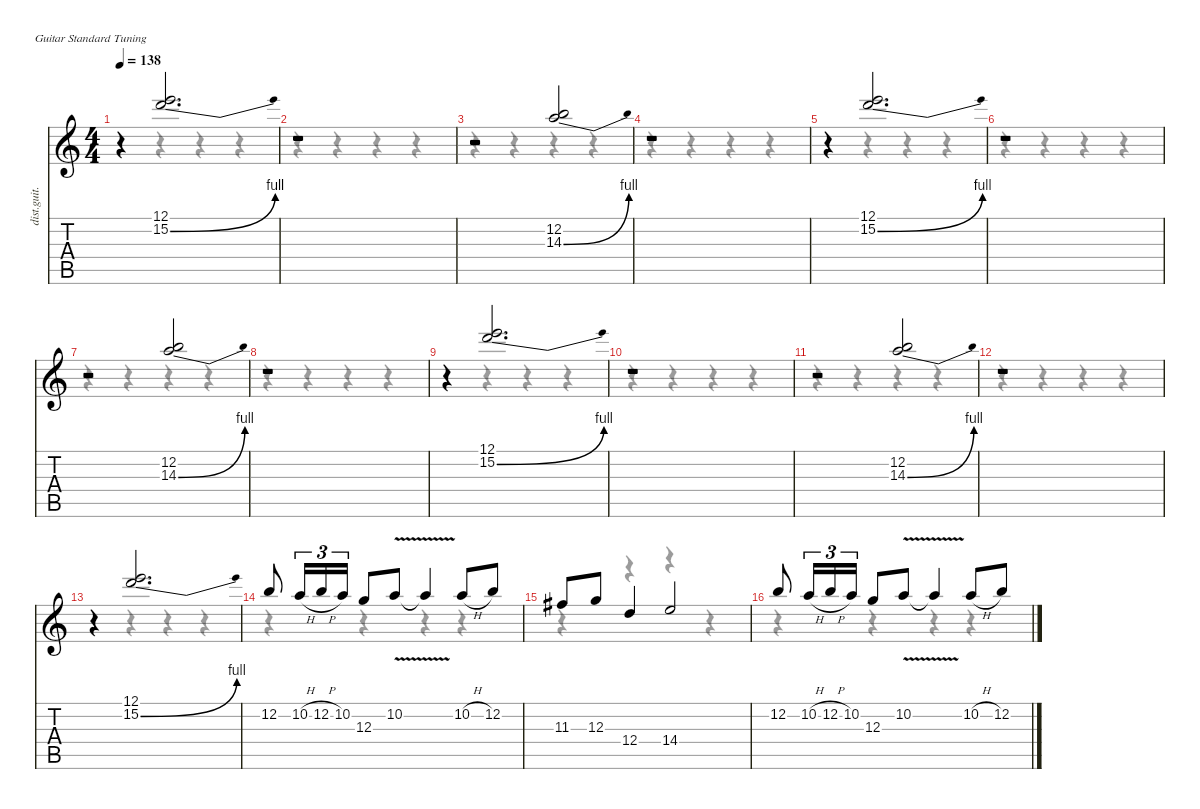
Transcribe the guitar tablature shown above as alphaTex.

\defaultSystemsLayout 4
\hideDynamics
\bracketExtendMode nobrackets
\track ("Kirk Hammett ( Lead )" "dist.guit.") {instrument distortionguitar}
\staff {score tabs}
\tuning (E4 B3 G3 D3 A2 E2)
\voice
\ts (4 4)
\tempo 138
\clef g2
\ks c
r.4{dy f} (12.1 15.2{be (bend 0 0 15 4)}).2{d} |
r.1 |
r.2 (12.2 14.3{be (bend 0 0 15 4)}).2 |
r.1 |
r.4 (12.1 15.2{be (bend 0 0 15 4)}).2{d} |
r.1 |
r.2 (12.2 14.3{be (bend 0 0 15 4)}).2 |
r.1 |
r.4 (12.1 15.2{be (bend 0 0 15 4)}).2{d} |
r.1 |
r.2 (12.2 14.3{be (bend 0 0 15 4)}).2 |
r.1 |
r.4 (12.1 15.2{be (bend 0 0 15 4)}).2{d} |
12.2.8 10.2{h}.16{tu (3 2)} 12.2{h}.16{tu (3 2)} 10.2.16{tu (3 2)} 12.3.8 10.2{v}.8 10.2{v t}.4 10.2{h}.8 12.2.8 |
11.3{acc #}.8 12.3.8 12.4.4 14.4.2 |
12.2.8 10.2{h}.16{tu (3 2)} 12.2{h}.16{tu (3 2)} 10.2.16{tu (3 2)} 12.3.8 10.2{v}.8 10.2{v t}.4 10.2{h}.8 12.2.8
\voice
\clef g2
\ottava regular
\simile none
\ks c
r.4{dy mf} r.4 r.4 r.4 |
r.4 r.4 r.4 r.4 |
r.4 r.4 r.4 r.4 |
r.4 r.4 r.4 r.4 |
r.4 r.4 r.4 r.4 |
r.4 r.4 r.4 r.4 |
r.4 r.4 r.4 r.4 |
r.4 r.4 r.4 r.4 |
r.4 r.4 r.4 r.4 |
r.4 r.4 r.4 r.4 |
r.4 r.4 r.4 r.4 |
r.4 r.4 r.4 r.4 |
r.4 r.4 r.4 r.4 |
r.4 r.4 r.4 r.4 |
r.4 r.4 r.4 r.4 |
r.4 r.4 r.4 r.4
